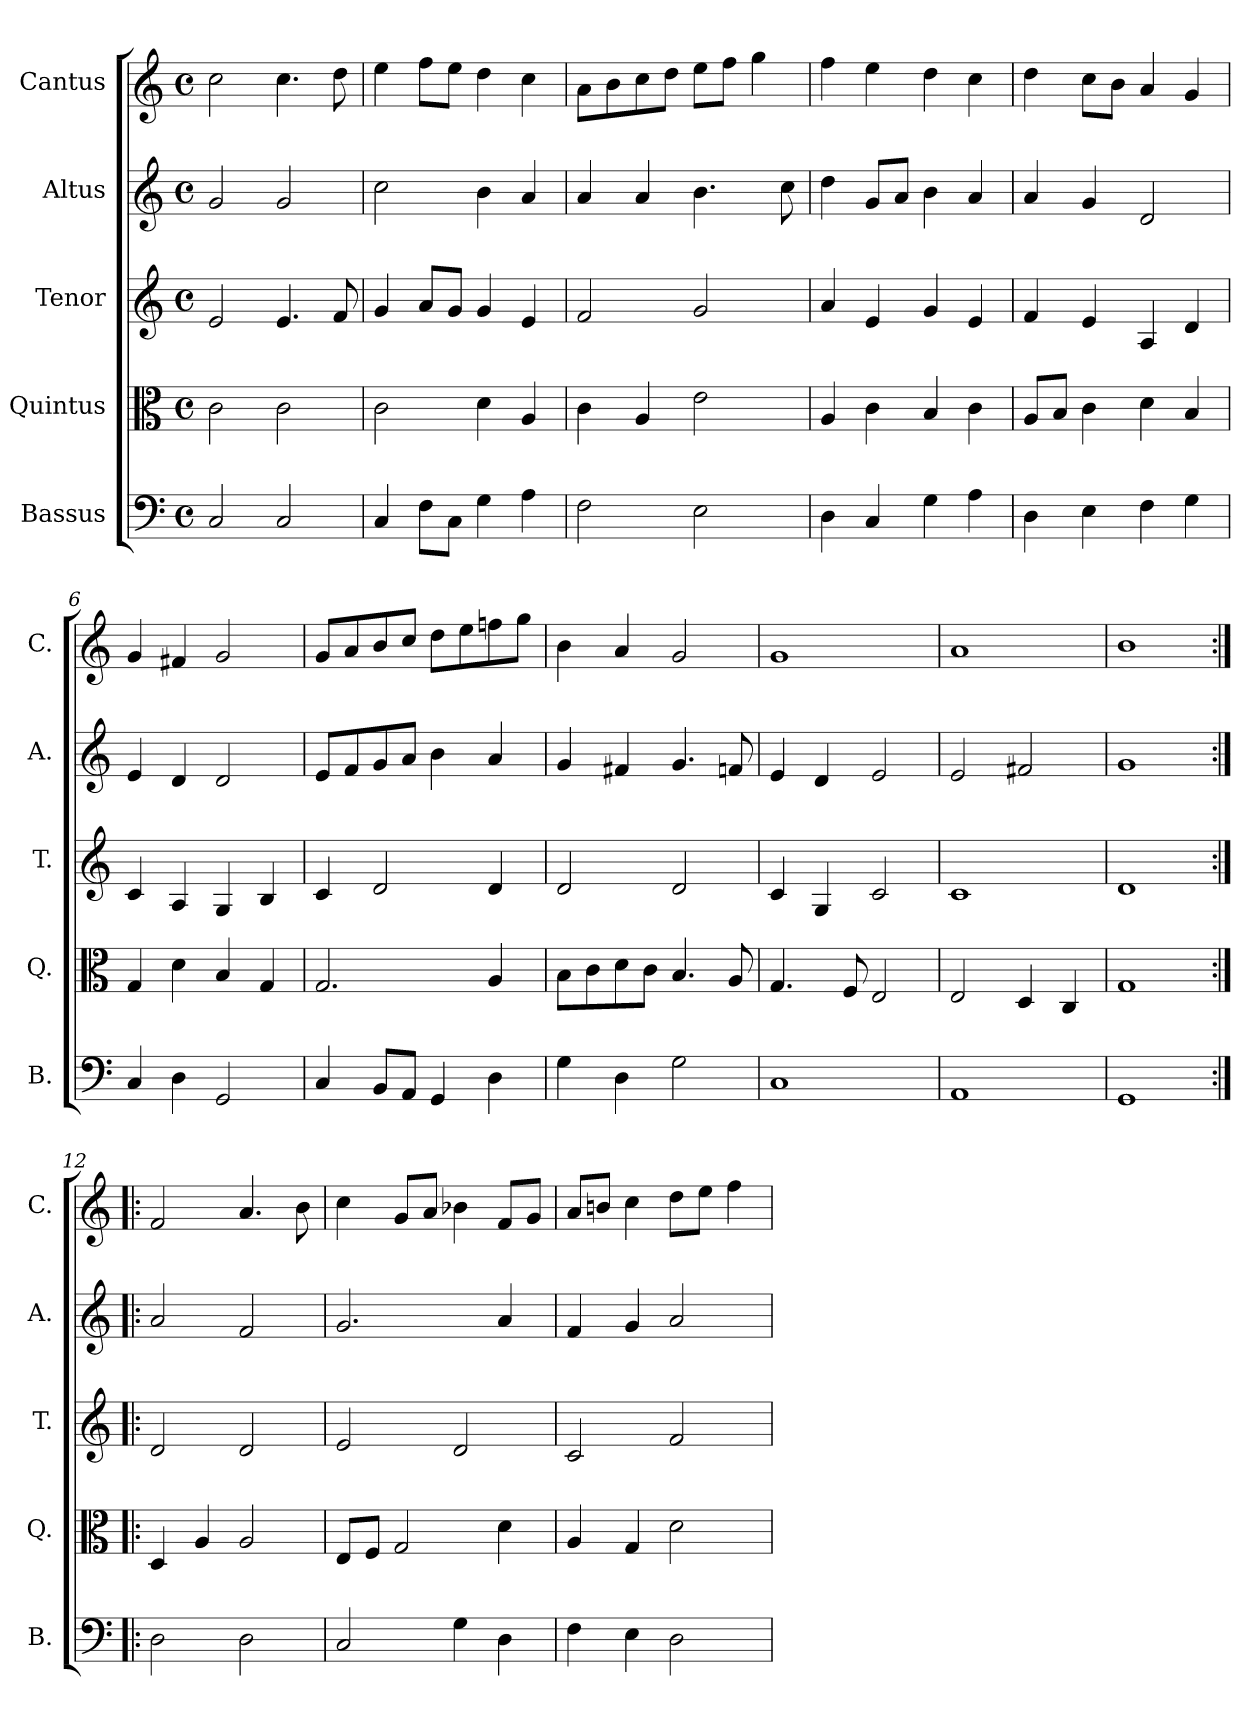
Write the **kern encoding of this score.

**kern	**kern	**kern	**kern	**kern
*part5	*part4	*part3	*part2	*part1
*staff5	*staff4	*staff3	*staff2	*staff1
*I"Bassus	*I"Quintus	*I"Tenor	*I"Altus	*I"Cantus
*I'B.	*I'Q.	*I'T.	*I'A.	*I'C.
*clefF4	*clefC3	*clefG2	*clefG2	*clefG2
*k[]	*k[]	*k[]	*k[]	*k[]
*M4/4	*M4/4	*M4/4	*M4/4	*M4/4
*met(c)	*met(c)	*met(c)	*met(c)	*met(c)
=1	=1	=1	=1	=1
2C/	2c\	2e/	2g/	2cc\
2C/	2c\	4.e/	2g/	4.cc\
.	.	8f/	.	8dd\
=2	=2	=2	=2	=2
4C/	2c\	4g/	2cc\	4ee\
8F\L	.	8a/L	.	8ff\L
8C\J	.	8g/J	.	8ee\J
4G\	4d\	4g/	4b\	4dd\
4A\	4A/	4e/	4a/	4cc\
=3	=3	=3	=3	=3
2F\	4c\	2f/	4a/	8a\L
.	.	.	.	8b\
.	4A/	.	4a/	8cc\
.	.	.	.	8dd\J
2E\	2e\	2g/	4.b\	8ee\L
.	.	.	.	8ff\J
.	.	.	.	4gg\
.	.	.	8cc\	.
=4	=4	=4	=4	=4
4D\	4A/	4a/	4dd\	4ff\
4C/	4c\	4e/	8g/L	4ee\
.	.	.	8a/J	.
4G\	4B/	4g/	4b\	4dd\
4A\	4c\	4e/	4a/	4cc\
=5	=5	=5	=5	=5
4D\	8A/L	4f/	4a/	4dd\
.	8B/J	.	.	.
4E\	4c\	4e/	4g/	8cc\L
.	.	.	.	8b\J
4F\	4d\	4A/	2d/	4a/
4G\	4B/	4d/	.	4g/
=6	=6	=6	=6	=6
4C/	4G/	4c/	4e/	4g/
4D\	4d\	4A/	4d/	4f#X/
2GG/	4B/	4G/	2d/	2g/
.	4G/	4B/	.	.
=7	=7	=7	=7	=7
4C/	2.G/	4c/	8e/L	8g/L
.	.	.	8f/	8a/
8BB/L	.	2d/	8g/	8b/
8AA/J	.	.	8a/J	8cc/J
4GG/	.	.	4b\	8dd\L
.	.	.	.	8ee\
4D\	4A/	4d/	4a/	8ffn\
.	.	.	.	8gg\J
=8	=8	=8	=8	=8
4G\	8B\L	2d/	4g/	4b\
.	8c\	.	.	.
4D\	8d\	.	4f#X/	4a/
.	8c\J	.	.	.
2G\	4.B/	2d/	4.g/	2g/
.	8A/	.	8fn/	.
=9	=9	=9	=9	=9
1C	4.G/	4c/	4e/	1g
.	.	4G/	4d/	.
.	8F/	.	.	.
.	2E/	2c/	2e/	.
!!LO:LB:g=z
=10	=10	=10	=10	=10
1AA	2E/	1c	2e/	1a
.	4D/	.	2f#X/	.
.	4C/	.	.	.
=11	=11	=11	=11	=11
1GG	1G	1d	1g	1b
=12:|!|:	=12:|!|:	=12:|!|:	=12:|!|:	=12:|!|:
2D\	4D/	2d/	2a/	2f/
.	4A/	.	.	.
2D\	2A/	2d/	2f/	4.a/
.	.	.	.	8b\
=13	=13	=13	=13	=13
2C/	8E/L	2e/	2.g/	4cc\
.	8F/J	.	.	.
.	2G/	.	.	8g/L
.	.	.	.	8a/J
4G\	.	2d/	.	4b-X\
4D\	4d\	.	4a/	8f/L
.	.	.	.	8g/J
=14	=14	=14	=14	=14
4F\	4A/	2c/	4f/	8a/L
.	.	.	.	8bn/J
4E\	4G/	.	4g/	4cc\
2D\	2d\	2f/	2a/	8dd\L
.	.	.	.	8ee\J
.	.	.	.	4ff\
=	=	=	=	=
*-	*-	*-	*-	*-
